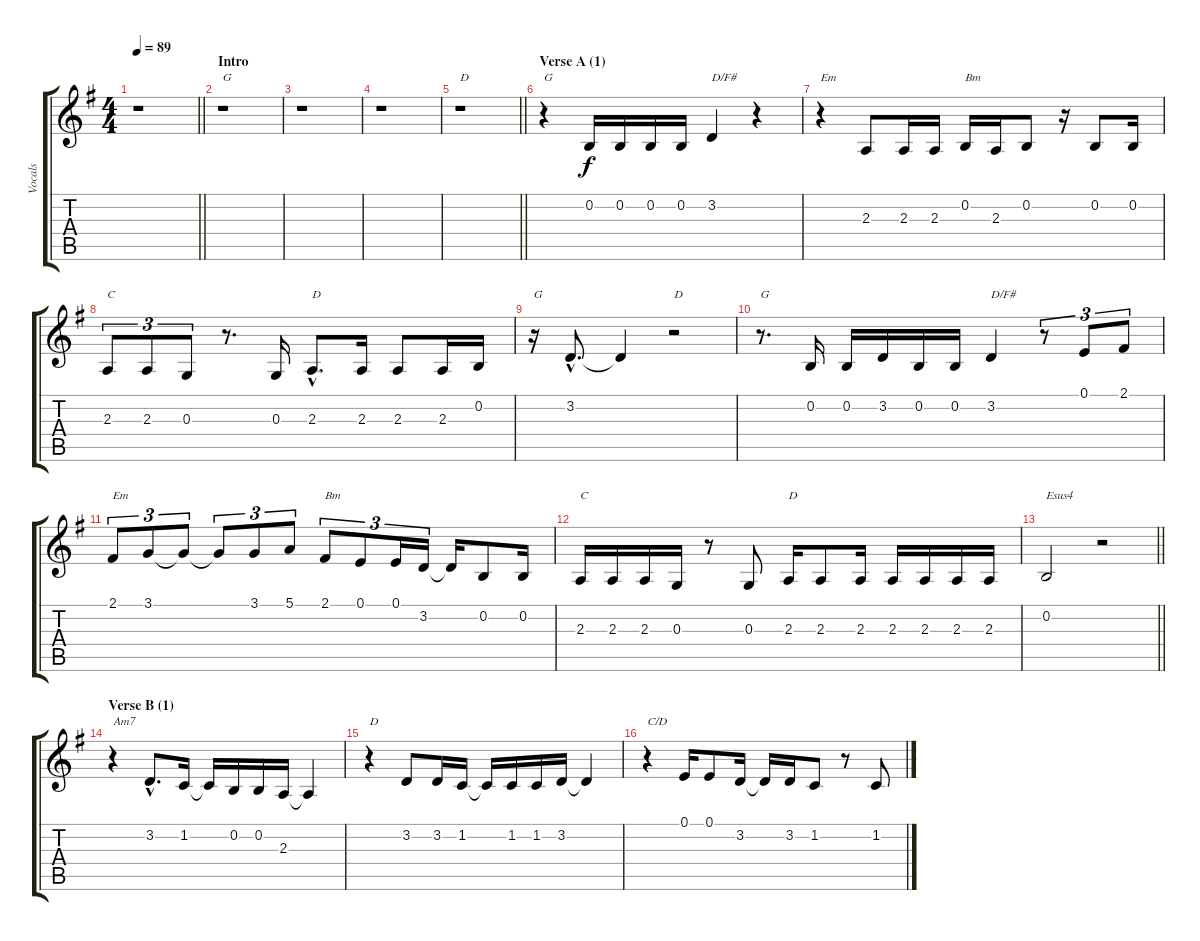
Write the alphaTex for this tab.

\track ("Vocals" "Vocals") {instrument sopranosax}
\staff {score tabs}
\tuning (E4 B3 G3 D3 A2 E2) {hide}
\ts (4 4)
\tempo 89
\clef g2
\barLineRight lightlight
\ks g
r.1{dy f instrument sopranosax} |
\section ("" "Intro")
r.1{txt "G"} |
r.1 |
r.1 |
\barLineRight lightlight
r.1{txt "D"} |
\section ("" "Verse A (1)")
r.4{txt "G"} 0.2.16 0.2.16 0.2.16 0.2.16 3.2.4{txt "D/F#"} r.4 |
r.4{txt "Em"} 2.3.8 2.3.16 2.3.16 0.2.16{txt "Bm"} 2.3.16 0.2.8 r.16 0.2.8 0.2.16 |
2.3.8{tu (3 2) txt "C"} 2.3.8{tu (3 2)} 0.3.8{tu (3 2)} r.8{d} 0.3.16 2.3{hac}.8{d txt "D"} 2.3.16 2.3.8 2.3.16 0.2.16 |
r.16{txt "G"} 3.2{hac}.8{d} 3.2{t}.4 r.2{txt "D"} |
r.8{d txt "G"} 0.2.16 0.2.16 3.2.16 0.2.16 0.2.16 3.2.4{txt "D/F#"} r.8{tu (3 2)} 0.1.8{tu (3 2)} 2.1.8{tu (3 2)} |
2.1.8{tu (3 2) txt "Em"} 3.1.8{tu (3 2)} 3.1{t}.8{tu (3 2)} 3.1{t}.8{tu (3 2)} 3.1.8{tu (3 2)} 5.1.8{tu (3 2)} 2.1.8{tu (3 2) txt "Bm"} 0.1.8{tu (3 2)} 0.1.16{tu (3 2)} 3.2.16{tu (3 2)} 3.2{t}.16 0.2.8 0.2.16 |
2.3.16{txt "C"} 2.3.16 2.3.16 0.3.16 r.8 0.3.8 2.3.16{txt "D"} 2.3.8 2.3.16 2.3.16 2.3.16 2.3.16 2.3.16 |
\barLineRight lightlight
0.2.2{txt "Esus4"} r.2 |
\section ("" "Verse B (1)")
r.4{txt "Am7"} 3.2{hac}.8{d} 1.2.16 1.2{t}.16 0.2.16 0.2.16 2.3.16 2.3{t}.4 |
r.4{txt "D"} 3.2.8 3.2.16 1.2.16 1.2{t}.16 1.2.16 1.2.16 3.2.16 3.2{t}.4 |
r.4{txt "C/D"} 0.1.16 0.1.8 3.2.16 3.2{t}.16 3.2.16 1.2.8 r.8 1.2.8
